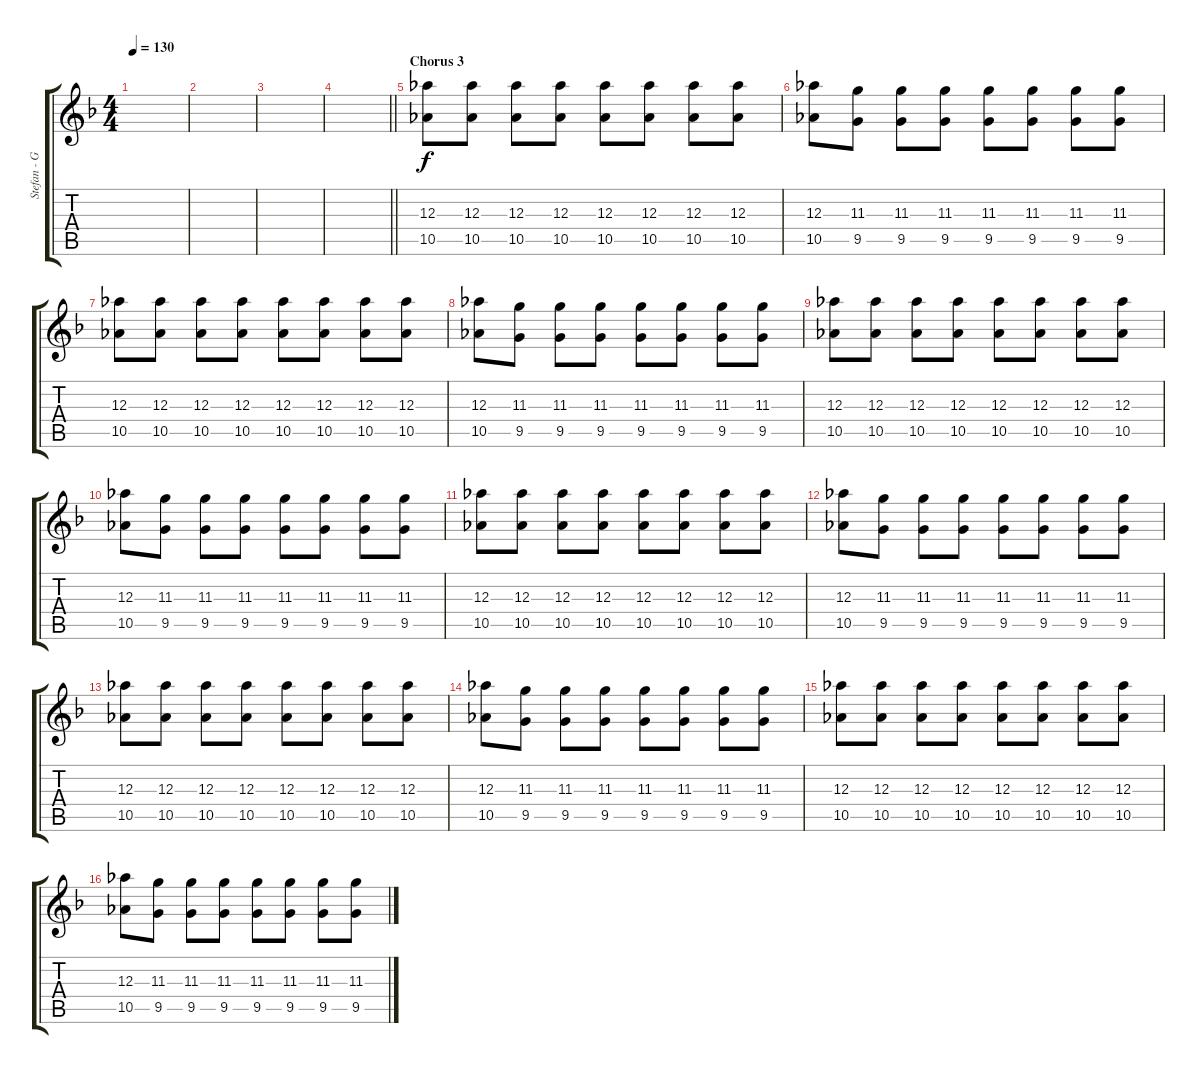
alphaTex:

\track ("Stefan - Guitar" "Stefan - G") {instrument overdrivenguitar}
\staff {score tabs}
\tuning (F4 C4 Ab3 Eb3 Bb2 F2) {hide}
\ts (4 4)
\tempo 130
\clef g2
\ks f
|
|
|
\barLineRight lightlight
|
\section ("" "Chorus 3")
(12.3 10.5).8 (12.3 10.5).8 (12.3 10.5).8 (12.3 10.5).8 (12.3 10.5).8 (12.3 10.5).8 (12.3 10.5).8 (12.3 10.5).8 |
(12.3 10.5).8 (11.3 9.5).8 (11.3 9.5).8 (11.3 9.5).8 (11.3 9.5).8 (11.3 9.5).8 (11.3 9.5).8 (11.3 9.5).8 |
(12.3 10.5).8 (12.3 10.5).8 (12.3 10.5).8 (12.3 10.5).8 (12.3 10.5).8 (12.3 10.5).8 (12.3 10.5).8 (12.3 10.5).8 |
(12.3 10.5).8 (11.3 9.5).8 (11.3 9.5).8 (11.3 9.5).8 (11.3 9.5).8 (11.3 9.5).8 (11.3 9.5).8 (11.3 9.5).8 |
(12.3 10.5).8 (12.3 10.5).8 (12.3 10.5).8 (12.3 10.5).8 (12.3 10.5).8 (12.3 10.5).8 (12.3 10.5).8 (12.3 10.5).8 |
(12.3 10.5).8 (11.3 9.5).8 (11.3 9.5).8 (11.3 9.5).8 (11.3 9.5).8 (11.3 9.5).8 (11.3 9.5).8 (11.3 9.5).8 |
(12.3 10.5).8 (12.3 10.5).8 (12.3 10.5).8 (12.3 10.5).8 (12.3 10.5).8 (12.3 10.5).8 (12.3 10.5).8 (12.3 10.5).8 |
(12.3 10.5).8 (11.3 9.5).8 (11.3 9.5).8 (11.3 9.5).8 (11.3 9.5).8 (11.3 9.5).8 (11.3 9.5).8 (11.3 9.5).8 |
(12.3 10.5).8 (12.3 10.5).8 (12.3 10.5).8 (12.3 10.5).8 (12.3 10.5).8 (12.3 10.5).8 (12.3 10.5).8 (12.3 10.5).8 |
(12.3 10.5).8 (11.3 9.5).8 (11.3 9.5).8 (11.3 9.5).8 (11.3 9.5).8 (11.3 9.5).8 (11.3 9.5).8 (11.3 9.5).8 |
(12.3 10.5).8 (12.3 10.5).8 (12.3 10.5).8 (12.3 10.5).8 (12.3 10.5).8 (12.3 10.5).8 (12.3 10.5).8 (12.3 10.5).8 |
(12.3 10.5).8 (11.3 9.5).8 (11.3 9.5).8 (11.3 9.5).8 (11.3 9.5).8 (11.3 9.5).8 (11.3 9.5).8 (11.3 9.5).8
